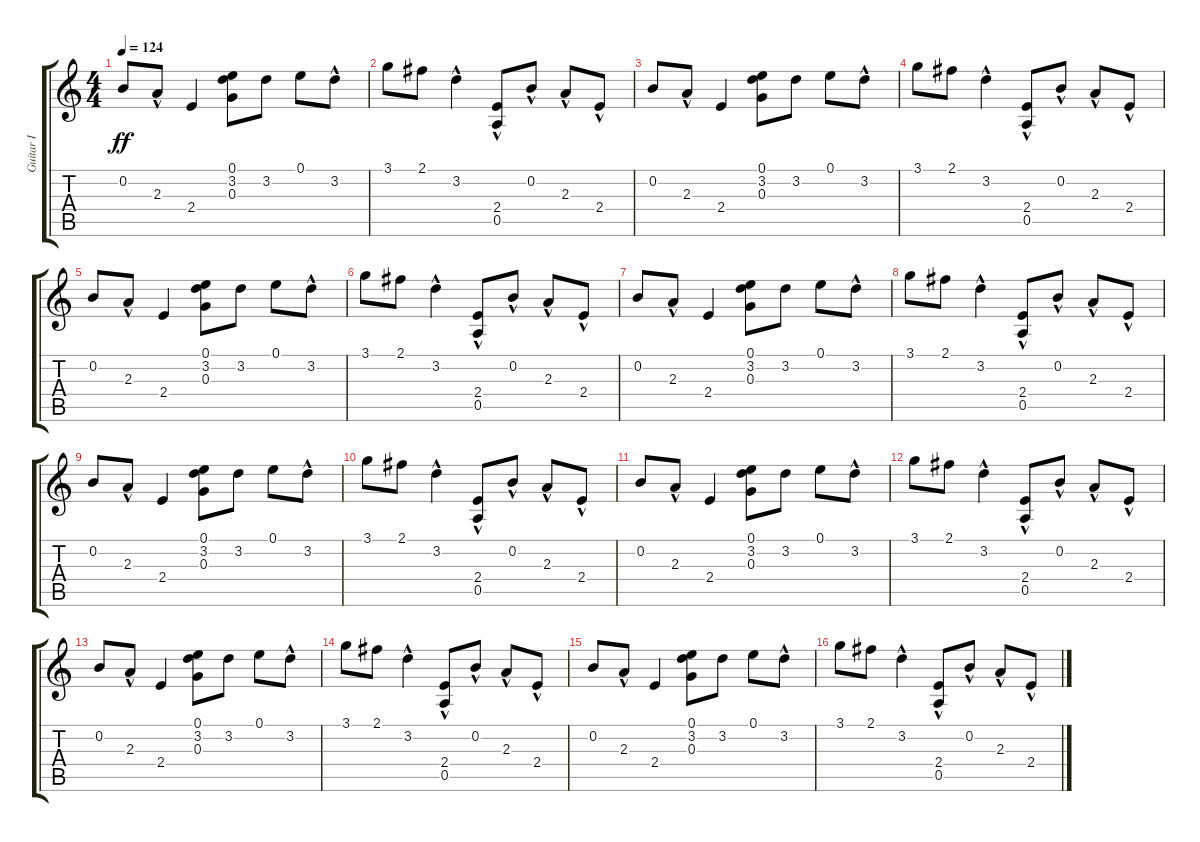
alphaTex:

\track ("Guitar I" "Guitar I") {instrument electricguitarclean}
\staff {score tabs}
\tuning (E4 B3 G3 D3 A2 E2) {hide}
\ts (4 4)
\tempo 124
\clef g2
\ks c
0.2.8{dy ff} 2.3{hac}.8 2.4.4 (0.1 3.2 0.3).8 3.2.8 0.1.8 3.2{hac}.8 |
3.1.8 2.1.8 3.2{hac}.4 (2.4{hac} 0.5).8 0.2{hac}.8 2.3{hac}.8 2.4{hac}.8 |
0.2.8 2.3{hac}.8 2.4.4 (0.1 3.2 0.3).8 3.2.8 0.1.8 3.2{hac}.8 |
3.1.8 2.1.8 3.2{hac}.4 (2.4{hac} 0.5).8 0.2{hac}.8 2.3{hac}.8 2.4{hac}.8 |
0.2.8 2.3{hac}.8 2.4.4 (0.1 3.2 0.3).8 3.2.8 0.1.8 3.2{hac}.8 |
3.1.8 2.1.8 3.2{hac}.4 (2.4{hac} 0.5).8 0.2{hac}.8 2.3{hac}.8 2.4{hac}.8 |
0.2.8 2.3{hac}.8 2.4.4 (0.1 3.2 0.3).8 3.2.8 0.1.8 3.2{hac}.8 |
3.1.8 2.1.8 3.2{hac}.4 (2.4{hac} 0.5).8 0.2{hac}.8 2.3{hac}.8 2.4{hac}.8 |
0.2.8 2.3{hac}.8 2.4.4 (0.1 3.2 0.3).8 3.2.8 0.1.8 3.2{hac}.8 |
3.1.8 2.1.8 3.2{hac}.4 (2.4{hac} 0.5).8 0.2{hac}.8 2.3{hac}.8 2.4{hac}.8 |
0.2.8 2.3{hac}.8 2.4.4 (0.1 3.2 0.3).8 3.2.8 0.1.8 3.2{hac}.8 |
3.1.8 2.1.8 3.2{hac}.4 (2.4{hac} 0.5).8 0.2{hac}.8 2.3{hac}.8 2.4{hac}.8 |
0.2.8 2.3{hac}.8 2.4.4 (0.1 3.2 0.3).8 3.2.8 0.1.8 3.2{hac}.8 |
3.1.8 2.1.8 3.2{hac}.4 (2.4{hac} 0.5).8 0.2{hac}.8 2.3{hac}.8 2.4{hac}.8 |
0.2.8 2.3{hac}.8 2.4.4 (0.1 3.2 0.3).8 3.2.8 0.1.8 3.2{hac}.8 |
3.1.8 2.1.8 3.2{hac}.4 (2.4{hac} 0.5).8 0.2{hac}.8 2.3{hac}.8 2.4{hac}.8
